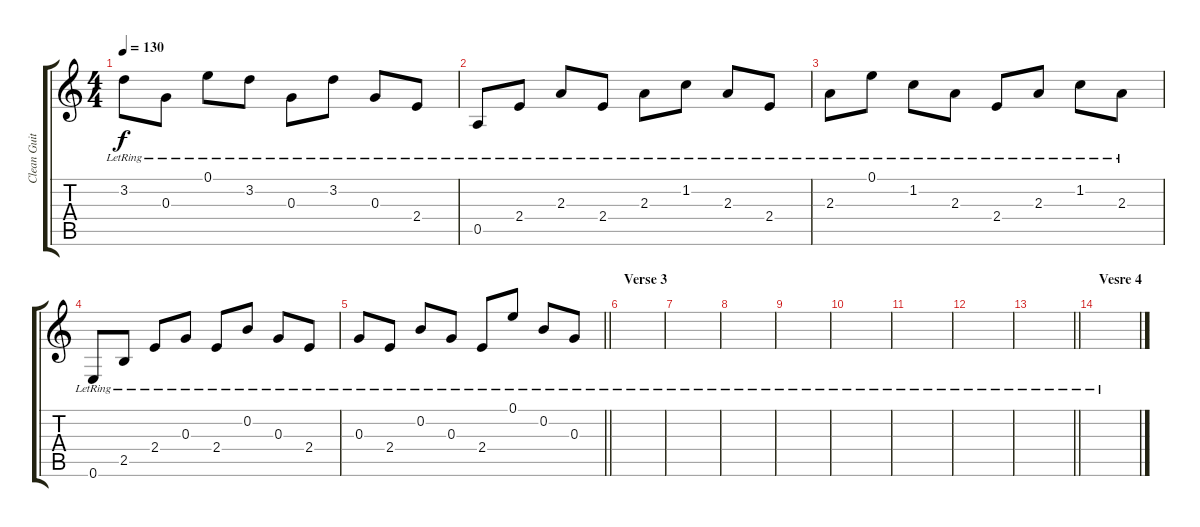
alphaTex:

\track ("Clean Guitar" "Clean Guit") {instrument electricguitarclean}
\staff {score tabs}
\tuning (E4 B3 G3 D3 A2 E2) {hide}
\ts (4 4)
\tempo 130
\clef g2
\ks c
3.2{lr}.8{dy f} 0.3{lr}.8 0.1{lr}.8 3.2{lr}.8 0.3{lr}.8 3.2{lr}.8 0.3{lr}.8 2.4{lr}.8 |
0.5{lr}.8 2.4{lr}.8 2.3{lr}.8 2.4{lr}.8 2.3{lr}.8 1.2{lr}.8 2.3{lr}.8 2.4{lr}.8 |
2.3{lr}.8 0.1{lr}.8 1.2{lr}.8 2.3{lr}.8 2.4{lr}.8 2.3{lr}.8 1.2{lr}.8 2.3{lr}.8 |
0.6{lr}.8 2.5{lr}.8 2.4{lr}.8 0.3{lr}.8 2.4{lr}.8 0.2{lr}.8 0.3{lr}.8 2.4{lr}.8 |
\barLineRight lightlight
0.3{lr}.8 2.4{lr}.8 0.2{lr}.8 0.3{lr}.8 2.4{lr}.8 0.1{lr}.8 0.2{lr}.8 0.3{lr}.8 |
\section ("" "Verse 3")
|
|
|
|
|
|
|
\barLineRight lightlight
|
\section ("" "Vesre 4")
